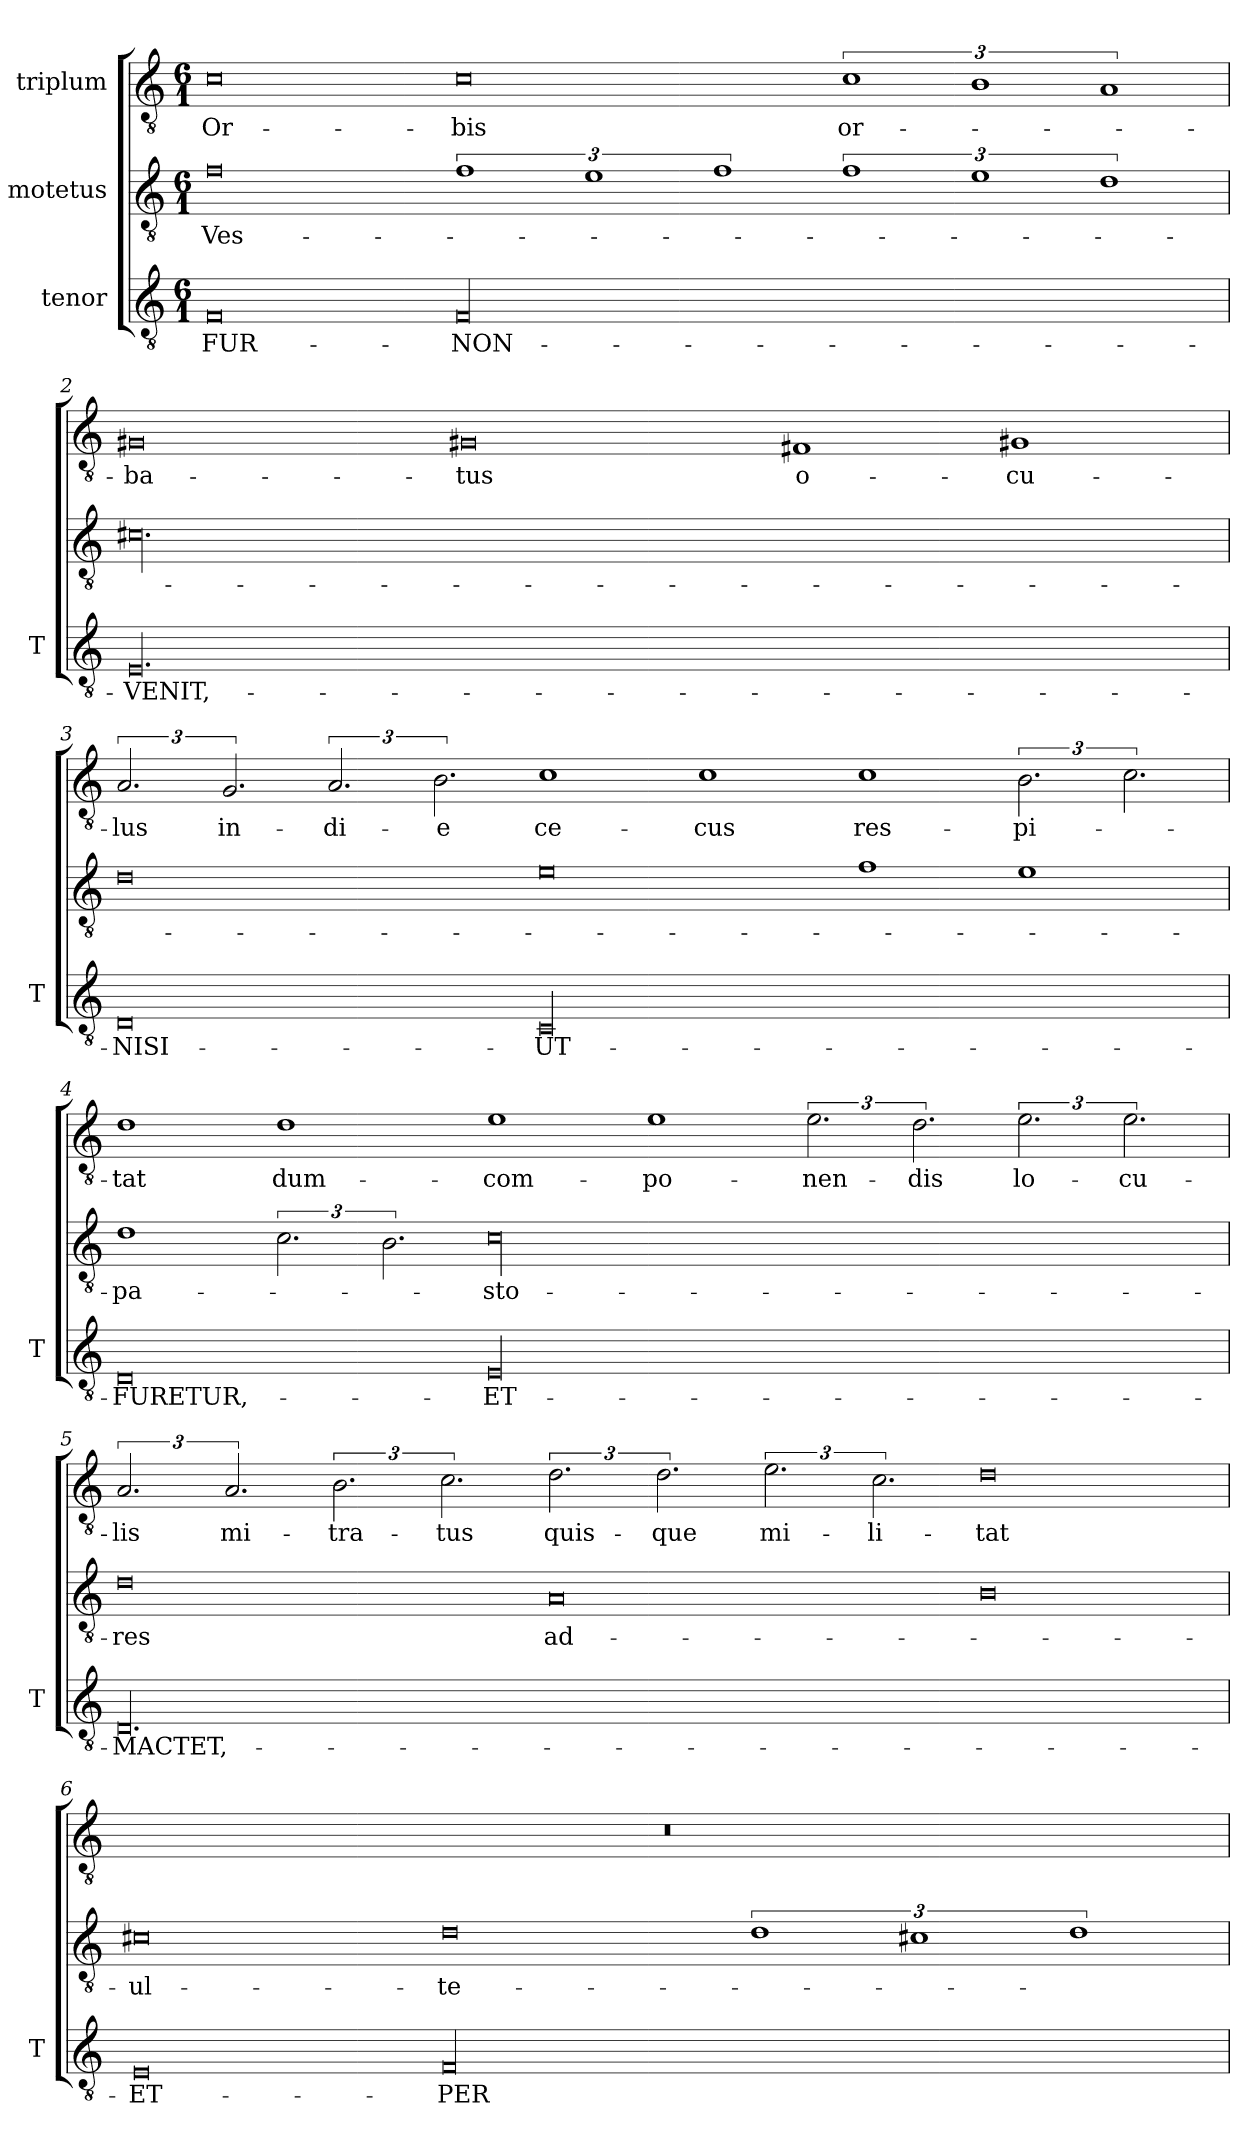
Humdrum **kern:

**kern	**text	**kern	**text	**kern	**text
*part3	*part3	*part2	*part2	*part1	*part1
*staff3	*staff3	*staff2	*staff2	*staff1	*staff1
*I"tenor	*	*I"motetus	*	*I"triplum	*
*I'T	*	*	*	*	*
*clefGv2	*	*clefGv2	*	*clefGv2	*
*k[]	*	*k[]	*	*k[]	*
*C:	*	*C:	*	*C:	*
*M6/1	*	*M6/1	*	*M6/1	*
=1	=1	=1	=1	=1	=1
0F/	FUR-	0f\	Ves-	0c\	Or-
00F/	NON-	3%2f\	.	0c\	-bis
.	.	3%2e\	.	.	.
.	.	3%2f\	.	.	.
.	.	3%2f\	.	3%2c\	or-
.	.	3%2e\	.	3%2B\	.
.	.	3%2d\	.	3%2A/	.
=2	=2	=2	=2	=2	=2
00.E/	VENIT,-	00.c#X\	.	0G#X/	-ba-
.	.	.	.	0G#Xi/	-tus
.	.	.	.	1F#X/	o-
.	.	.	.	1G#Xi/	-cu-
!!LO:LB:g=z
=3	=3	=3	=3	=3	=3
0D/	NISI-	0d\	.	3.A/	-lus
.	.	.	.	3.G/	in-
.	.	.	.	3.A/	di-
.	.	.	.	3.B\	-e
00C/	UT-	0e\	.	1c\	ce-
.	.	.	.	1c\	-cus
.	.	1f\	.	1c\	res-
.	.	1e\	.	3.B\	-pi-
.	.	.	.	3.c\	.
=4	=4	=4	=4	=4	=4
0D/	FURETUR,-	1d\	pa-	1d\	-tat
.	.	3.c\	.	1d\	dum-
.	.	3.B\	.	.	.
00E/	ET-	00c\	-sto-	1e\	com-
.	.	.	.	1e\	-po-
.	.	.	.	3.e\	-nen-
.	.	.	.	3.d\	-dis
.	.	.	.	3.e\	lo-
.	.	.	.	3.e\	-cu-
!!LO:LB:g=z
=5	=5	=5	=5	=5	=5
00.D/	MACTET,-	0d\	-res	3.A/	-lis
.	.	.	.	3.A/	mi-
.	.	.	.	3.B\	-tra-
.	.	.	.	3.c\	-tus
.	.	0A/	ad-	3.d\	quis-
.	.	.	.	3.d\	-que
.	.	.	.	3.e\	mi-
.	.	.	.	3.c\	-li-
.	.	0B\	.	0d\	-tat
=6	=6	=6	=6	=6	=6
0E/	ET-	0c#X\	-ul-	00.r	.
00F/	PER-	0d\	-te-	.	.
.	.	3%2d\	.	.	.
.	.	3%2c#Xi\	.	.	.
.	.	3%2d\	.	.	.
=	=	=	=	=	=
*-	*-	*-	*-	*-	*-
